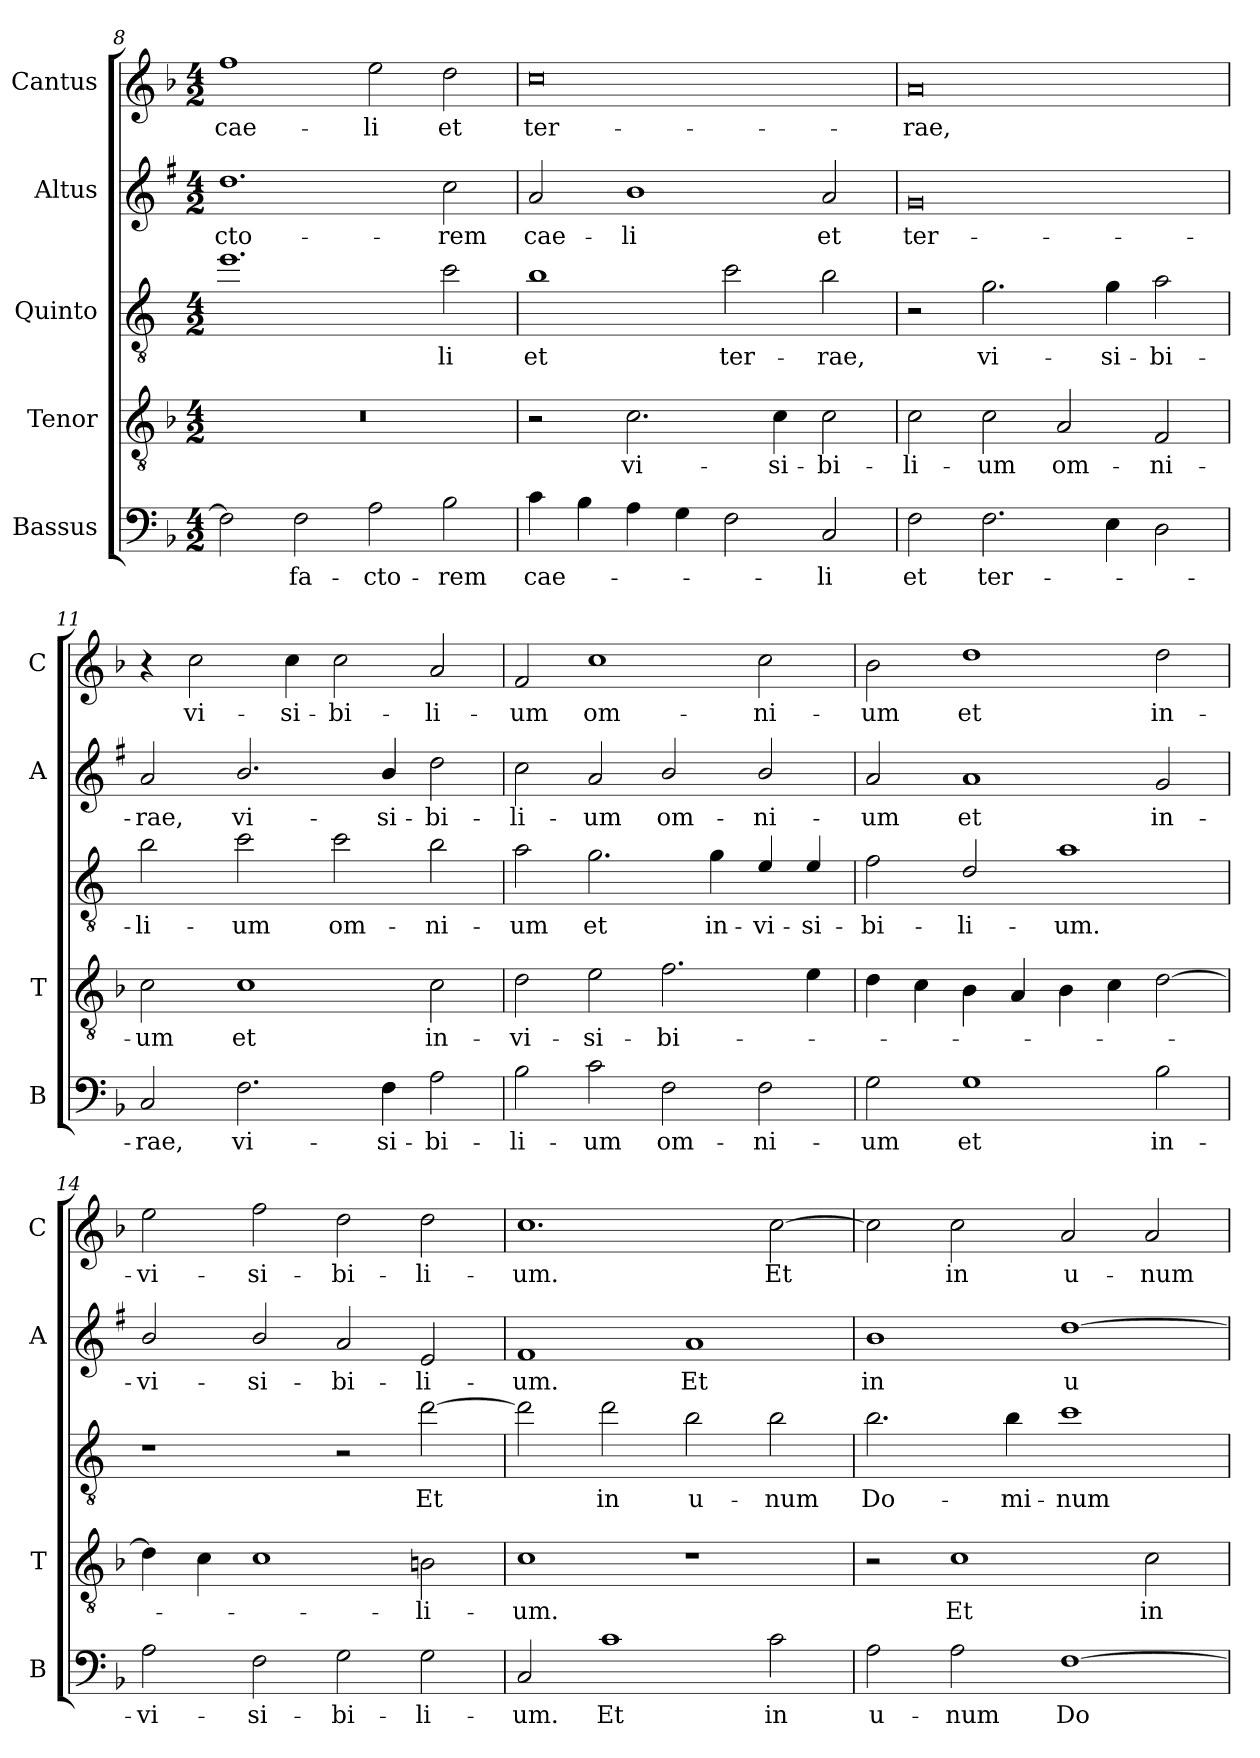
**kern	**text	**kern	**text	**kern	**text	**kern	**text	**kern	**text
*part5	*part5	*part4	*part4	*part3	*part3	*part2	*part2	*part1	*part1
*staff5	*staff5	*staff4	*staff4	*staff3	*staff3	*staff2	*staff2	*staff1	*staff1
*I"Bassus	*	*I"Tenor	*	*I"Quinto	*	*I"Altus	*	*I"Cantus	*
*I'B	*	*I'T	*	*	*	*I'A	*	*I'C	*
*clefF4	*	*clefGv2	*	*clefGv2	*	*clefG2	*	*clefG2	*
*	*	*	*	*ITrd4c7	*	*ITrd1c2	*	*	*
*k[b-]	*	*k[b-]	*	*k[b-]	*	*k[b-]	*	*k[b-]	*
*F:	*	*F:	*	*F:	*	*F:	*	*F:	*
*M4/2	*	*M4/2	*	*M4/2	*	*M4/2	*	*M4/2	*
=8	=8	=8	=8	=8	=8	=8	=8	=8	=8
!	!	!	!	!	!	!	!LO:LY:b	!	!LO:LY:b
2F\]	.	0r	.	1.a	.	1.cc	-cto-	1ff	cae-
!	!LO:LY:b	!	!	!	!	!	!	!	!
2F\	fa-	.	.	.	.	.	.	.	.
!	!LO:LY:b	!	!	!	!	!	!	!	!LO:LY:b
2A\	-cto-	.	.	.	.	.	.	2ee\	-li
!	!LO:LY:b	!	!	!	!LO:LY:b	!	!LO:LY:b	!	!LO:LY:b
2B-\	-rem	.	.	2f\	-li	2b-\	-rem	2dd\	et
=9	=9	=9	=9	=9	=9	=9	=9	=9	=9
!	!LO:LY:b	!	!	!	!LO:LY:b	!	!LO:LY:b	!	!LO:LY:b
4c\	cae-	2r	.	1e	et	2g/	cae-	0cc	ter-
4B-\	.	.	.	.	.	.	.	.	.
!	!	!	!LO:LY:b	!	!	!	!LO:LY:b	!	!
4A\	.	2.c\	vi-	.	.	1a	-li	.	.
4G\	.	.	.	.	.	.	.	.	.
!	!	!	!	!	!LO:LY:b	!	!	!	!
2F\	.	.	.	2f\	ter-	.	.	.	.
!	!	!	!LO:LY:b	!	!	!	!	!	!
.	.	4c\	-si-	.	.	.	.	.	.
!	!LO:LY:b	!	!LO:LY:b	!	!LO:LY:b	!	!LO:LY:b	!	!
2C/	-li	2c\	-bi-	2e\	-rae,	2g/	et	.	.
=10	=10	=10	=10	=10	=10	=10	=10	=10	=10
!	!LO:LY:b	!	!LO:LY:b	!	!	!	!LO:LY:b	!	!LO:LY:b
2F\	et	2c\	-li-	2r	.	0f	ter-	0a	-rae,
!	!LO:LY:b	!	!LO:LY:b	!	!LO:LY:b	!	!	!	!
2.F\	ter-	2c\	-um	2.c\	vi-	.	.	.	.
!	!	!	!LO:LY:b	!	!	!	!	!	!
.	.	2A/	om-	.	.	.	.	.	.
!	!	!	!	!	!LO:LY:b	!	!	!	!
4E\	.	.	.	4c\	-si-	.	.	.	.
!	!	!	!LO:LY:b	!	!LO:LY:b	!	!	!	!
2D\	.	2F/	-ni-	2d\	-bi-	.	.	.	.
=11	=11	=11	=11	=11	=11	=11	=11	=11	=11
!	!LO:LY:b	!	!LO:LY:b	!	!LO:LY:b	!	!LO:LY:b	!	!
2C/	-rae,	2c\	-um	2e\	-li-	2g/	-rae,	4r	.
!	!	!	!	!	!	!	!	!	!LO:LY:b
.	.	.	.	.	.	.	.	2cc\	vi-
!	!LO:LY:b	!	!LO:LY:b	!	!LO:LY:b	!	!LO:LY:b	!	!
2.F\	vi-	1c	et	2f\	-um	2.a/	vi-	.	.
!	!	!	!	!	!	!	!	!	!LO:LY:b
.	.	.	.	.	.	.	.	4cc\	-si-
!	!	!	!	!	!LO:LY:b	!	!	!	!LO:LY:b
.	.	.	.	2f\	om-	.	.	2cc\	-bi-
!	!LO:LY:b	!	!	!	!	!	!LO:LY:b	!	!
4F\	-si-	.	.	.	.	4a/	-si-	.	.
!	!LO:LY:b	!	!LO:LY:b	!	!LO:LY:b	!	!LO:LY:b	!	!LO:LY:b
2A\	-bi-	2c\	in-	2e\	-ni-	2cc\	-bi-	2a/	-li-
!!LO:LB:g=z
=12	=12	=12	=12	=12	=12	=12	=12	=12	=12
!	!LO:LY:b	!	!LO:LY:b	!	!LO:LY:b	!	!LO:LY:b	!	!LO:LY:b
2B-\	-li-	2d\	-vi-	2d\	-um	2b-\	-li-	2f/	-um
!	!LO:LY:b	!	!LO:LY:b	!	!LO:LY:b	!	!LO:LY:b	!	!LO:LY:b
2c\	-um	2e\	-si-	2.c\	et	2g/	-um	1cc	om-
!	!LO:LY:b	!	!LO:LY:b	!	!	!	!LO:LY:b	!	!
2F\	om-	2.f\	-bi-	.	.	2a/	om-	.	.
!	!	!	!	!	!LO:LY:b	!	!	!	!
.	.	.	.	4c\	in-	.	.	.	.
!	!LO:LY:b	!	!	!	!LO:LY:b	!	!LO:LY:b	!	!LO:LY:b
2F\	-ni-	.	.	4A/	-vi-	2a/	-ni-	2cc\	-ni-
!	!	!	!	!	!LO:LY:b	!	!	!	!
.	.	4e\	.	4A/	-si-	.	.	.	.
=13	=13	=13	=13	=13	=13	=13	=13	=13	=13
!	!LO:LY:b	!	!	!	!LO:LY:b	!	!LO:LY:b	!	!LO:LY:b
2G\	-um	4d\	.	2B-\	-bi-	2g/	-um	2b-\	-um
.	.	4c\	.	.	.	.	.	.	.
!	!LO:LY:b	!	!	!	!LO:LY:b	!	!LO:LY:b	!	!LO:LY:b
1G	et	4B-\	.	2G/	-li-	1g	et	1dd	et
.	.	4A/	.	.	.	.	.	.	.
!	!	!	!	!	!LO:LY:b	!	!	!	!
.	.	4B-\	.	1d	-um.	.	.	.	.
.	.	4c\	.	.	.	.	.	.	.
!	!LO:LY:b	!	!	!	!	!	!LO:LY:b	!	!LO:LY:b
2B-\	in-	[2d\	.	.	.	2f/	in-	2dd\	in-
=14	=14	=14	=14	=14	=14	=14	=14	=14	=14
!	!LO:LY:b	!	!	!	!	!	!LO:LY:b	!	!LO:LY:b
2A\	-vi-	4d\]	.	1r	.	2a/	-vi-	2ee\	-vi-
.	.	4c\	.	.	.	.	.	.	.
!	!LO:LY:b	!	!	!	!	!	!LO:LY:b	!	!LO:LY:b
2F\	-si-	1c	.	.	.	2a/	-si-	2ff\	-si-
!	!LO:LY:b	!	!	!	!	!	!LO:LY:b	!	!LO:LY:b
2G\	-bi-	.	.	2r	.	2g/	-bi-	2dd\	-bi-
!	!LO:LY:b	!	!LO:LY:b	!	!LO:LY:b	!	!LO:LY:b	!	!LO:LY:b
2G\	-li-	2Bn\	-li-	[2g\	Et	2d/	-li-	2dd\	-li-
=15	=15	=15	=15	=15	=15	=15	=15	=15	=15
!	!LO:LY:b	!	!LO:LY:b	!	!	!	!LO:LY:b	!	!LO:LY:b
2C/	-um.	1c	-um.	2g\]	.	1e	-um.	1.cc	-um.
!	!LO:LY:b	!	!	!	!LO:LY:b	!	!	!	!
1c	Et	.	.	2g\	in	.	.	.	.
!	!	!	!	!	!LO:LY:b	!	!LO:LY:b	!	!
.	.	1r	.	2e\	u-	1g	Et	.	.
!	!LO:LY:b	!	!	!	!LO:LY:b	!	!	!	!LO:LY:b
2c\	in	.	.	2e\	-num	.	.	[2cc\	Et
=16	=16	=16	=16	=16	=16	=16	=16	=16	=16
!	!LO:LY:b	!	!	!	!LO:LY:b	!	!LO:LY:b	!	!
2A\	u-	2r	.	2.e\	Do-	1a	in	2cc\]	.
!	!LO:LY:b	!	!LO:LY:b	!	!	!	!	!	!LO:LY:b
2A\	-num	1c	Et	.	.	.	.	2cc\	in
!	!	!	!	!	!LO:LY:b	!	!	!	!
.	.	.	.	4e\	-mi-	.	.	.	.
!	!LO:LY:b	!	!	!	!LO:LY:b	!	!LO:LY:b	!	!LO:LY:b
[1F	Do-	.	.	1f	-num	[1cc	u-	2a/	u-
!	!	!	!LO:LY:b	!	!	!	!	!	!LO:LY:b
.	.	2c\	in	.	.	.	.	2a/	-num
=	=	=	=	=	=	=	=	=	=
*-	*-	*-	*-	*-	*-	*-	*-	*-	*-
